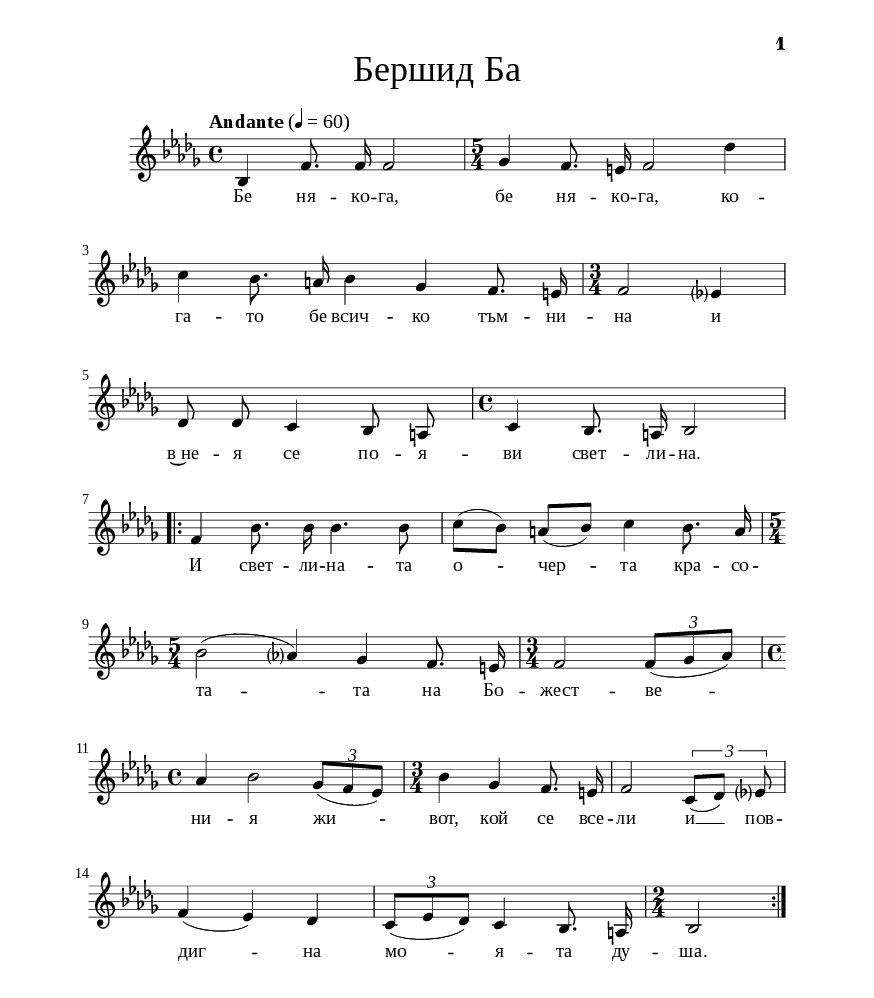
\version "2.24.4"

% include paper part and global functions
\include "include/globals.ily"

\bookpart {
  \label #'ref098
  \tocItem \markup "Бершид Ба"
  \include "include/bookpart-paper.ily"
  \score {
    \include "include/score-layout.ily"


    \new Voice \absolute  {
      \clef treble
      \key bes \minor
      \time 4/4
      \tempoFunc "Andante" 4 "60"

      \autoBeamOff

      bes4 f'8. f'16 f'2 | \time 5/4  ges'4 f'8. e'16 f'2 des''4 \break |

      c''4 bes'8. a'16 bes'4 ges' f'8. e'16 | \time 3/4  f'2 ees'?4 \break |

      des'8 des' c'4 bes8 a | \time 4/4  c'4 bes8. a16 bes2 \break |

      \bar ".|:-|"
      f'4 bes'8. bes'16 bes'4. bes'8 | \autoBeamOn c''8  ( bes')  a' ( bes' ) c''4 \autoBeamOff bes'8. a'16 \break |

      \time 5/4  | bes'2 ( as'?4 )  ges' f'8. e'16 | \time 3/4  f'2 \times 2/3  {  f'8 [ ( ges' as'8 ) ] } \break |

      \time 4/4  as'4 bes'2  \times 2/3  {  ges'8 ( [ f' es'8 ] ) } | \time 3/4  bes'4 ges'4 f'8. e'16

      f'2 \times 2/3 { c'8 [ ( des' ) ] es'?8  } | \break

      f'4 ( es' ) des' | \times 2/3  { c'8 [ ( es' des'8 ) ] } c'4 bes8. a16  | \time 2/4  bes2  \break |

      \bar ":|."
    }

    \addlyrics {
      Бе ня -- ко  -- га, бе ня -- ко -- га,
      ко -- га -- то бе всич -- ко тъм -- ни -- на
      и в~не -- я се по -- я -- ви свет -- ли -- на.
      И свет -- ли -- на -- та о -- чер -- та кра -- со -- та -- та
      на Бо -- жест -- ве -- ни -- я жи -- вот,
      кой се все -- ли
      и __ пов -- диг -- на мо -- я -- та ду -- ша.
    }

    \header {
      title = \titleFunc #'ref_desc_2 "Бершид Ба" "Beršid ba"
    }

    \midi{}

  } % score

} % bookpart
